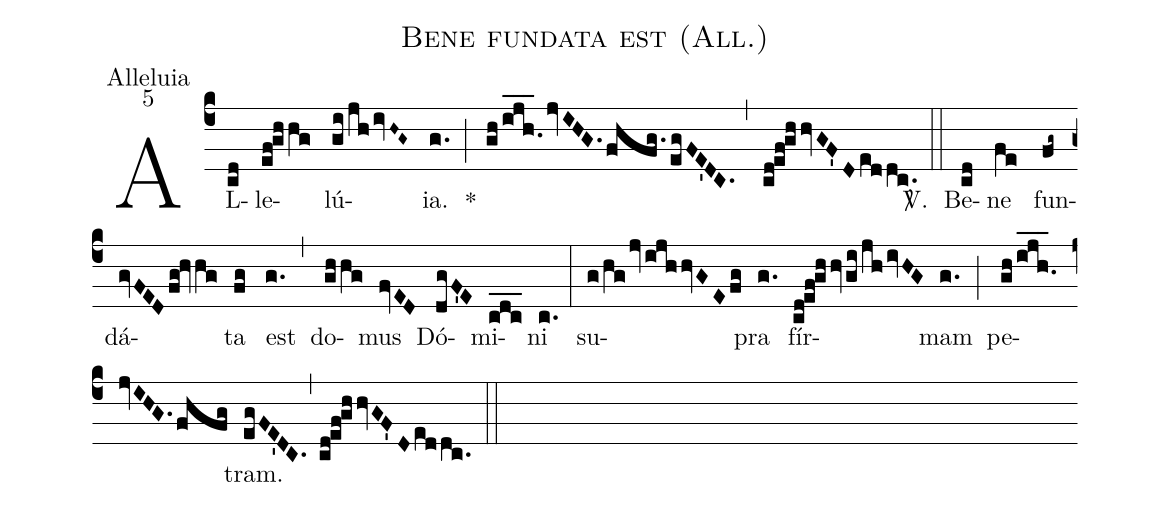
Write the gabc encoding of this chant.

name:Bene fundata est (All.);
office-part:Alleluia;
mode:5;
%%
(c4) AL(cd)le(ef!ghhg)lú(gi/jh/ivH~G~)ia.(g.) *(;) (gh/ijh.___jvIHG./fhfg./egFE'DC.) (,) (cd!ef!ghhvGF'D/eddc.)

<sp>V/</sp>.(::) Be(cd)ne(fe) fun(fg~)dá(gvFEDfg!hvhg)ta(fg) est(g.) (,) do(ghhg)mus(fvED) Dó(dgF'E)mi(cdc___)ni(c.) (:) su(g/hgjvijhhvGEfg)pra(g.) fír(cd!ef!ghhvgi/jhivHG)mam(g.) (;) pe(gh/ijh.___jvIHG.fhfg)tram.(egFE'DC.,cd!ef!ghhvGF'Deddc.) (::)
